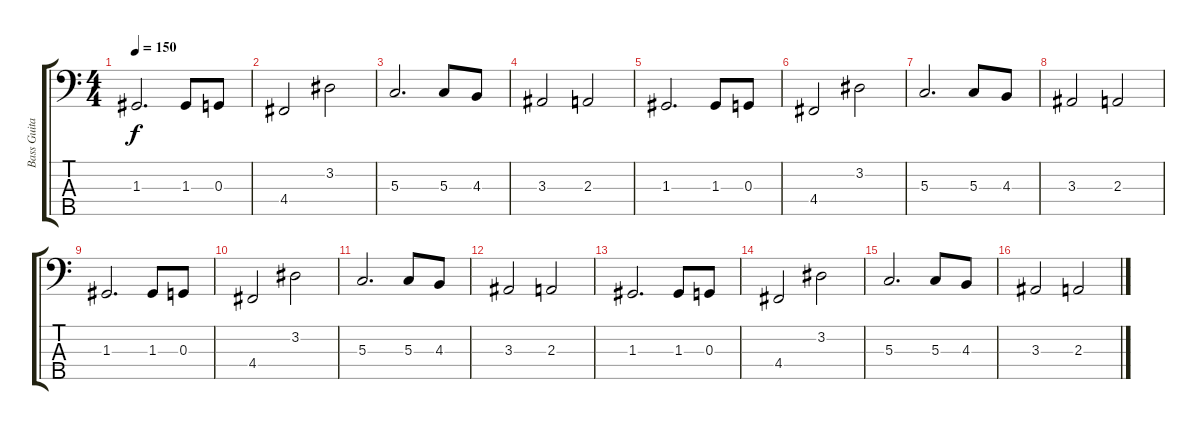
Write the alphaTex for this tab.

\track ("Bass Guitar" "Bass Guita") {instrument electricbasspick}
\staff {score tabs}
\tuning (F2 C2 G1 D1 A0) {hide}
\ts (4 4)
\tempo 150
\clef f4
\ks c
1.3.2{d dy f} 1.3.8 0.3.8 |
4.4.2 3.2.2 |
5.3.2{d} 5.3.8 4.3.8 |
3.3.2 2.3.2 |
1.3.2{d} 1.3.8 0.3.8 |
4.4.2 3.2.2 |
5.3.2{d} 5.3.8 4.3.8 |
3.3.2 2.3.2 |
1.3.2{d} 1.3.8 0.3.8 |
4.4.2 3.2.2 |
5.3.2{d} 5.3.8 4.3.8 |
3.3.2 2.3.2 |
1.3.2{d} 1.3.8 0.3.8 |
4.4.2 3.2.2 |
5.3.2{d} 5.3.8 4.3.8 |
3.3.2 2.3.2
